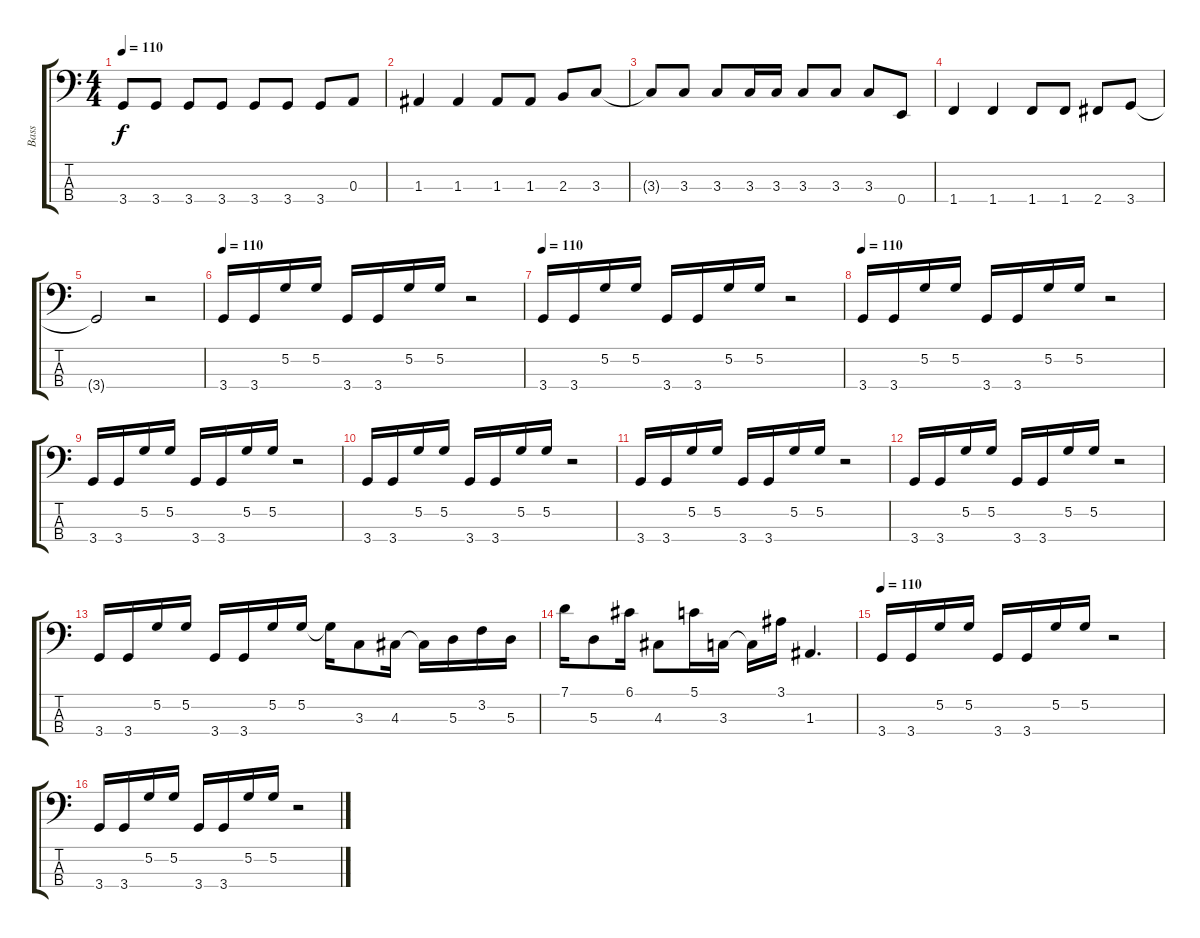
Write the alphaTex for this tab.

\track ("Bass" "Bass") {instrument electricbassfinger}
\staff {score tabs}
\tuning (G2 D2 A1 E1) {hide}
\ts (4 4)
\tempo 110
\clef f4
\ks c
3.4.8{dy f} 3.4.8 3.4.8 3.4.8 3.4.8 3.4.8 3.4.8 0.3.8 |
1.3.4 1.3.4 1.3.8 1.3.8 2.3.8 3.3.8 |
3.3{t}.8 3.3.8 3.3.8 3.3.16 3.3.16 3.3.8 3.3.8 3.3.8 0.4.8 |
1.4.4 1.4.4 1.4.8 1.4.8 2.4.8 3.4.8 |
3.4{t}.2 r.2 |
\tempo 110
3.4.16 3.4.16 5.2.16 5.2.16 3.4.16 3.4.16 5.2.16 5.2.16 r.2 |
\tempo 110
3.4.16 3.4.16 5.2.16 5.2.16 3.4.16 3.4.16 5.2.16 5.2.16 r.2 |
\tempo 110
3.4.16 3.4.16 5.2.16 5.2.16 3.4.16 3.4.16 5.2.16 5.2.16 r.2 |
3.4.16 3.4.16 5.2.16 5.2.16 3.4.16 3.4.16 5.2.16 5.2.16 r.2 |
3.4.16 3.4.16 5.2.16 5.2.16 3.4.16 3.4.16 5.2.16 5.2.16 r.2 |
3.4.16 3.4.16 5.2.16 5.2.16 3.4.16 3.4.16 5.2.16 5.2.16 r.2 |
3.4.16 3.4.16 5.2.16 5.2.16 3.4.16 3.4.16 5.2.16 5.2.16 r.2 |
3.4.16 3.4.16 5.2.16 5.2.16 3.4.16 3.4.16 5.2.16 5.2.16 5.2{t}.16 3.3.8 4.3.16 4.3{t}.16 5.3.16 3.2.16 5.3.16 |
7.1.16 5.3.8 6.1.16 4.3.8 5.1.16 3.3.16 3.3{t}.16 3.1.16 1.3.4{d} |
\tempo 110
3.4.16 3.4.16 5.2.16 5.2.16 3.4.16 3.4.16 5.2.16 5.2.16 r.2 |
3.4.16 3.4.16 5.2.16 5.2.16 3.4.16 3.4.16 5.2.16 5.2.16 r.2
